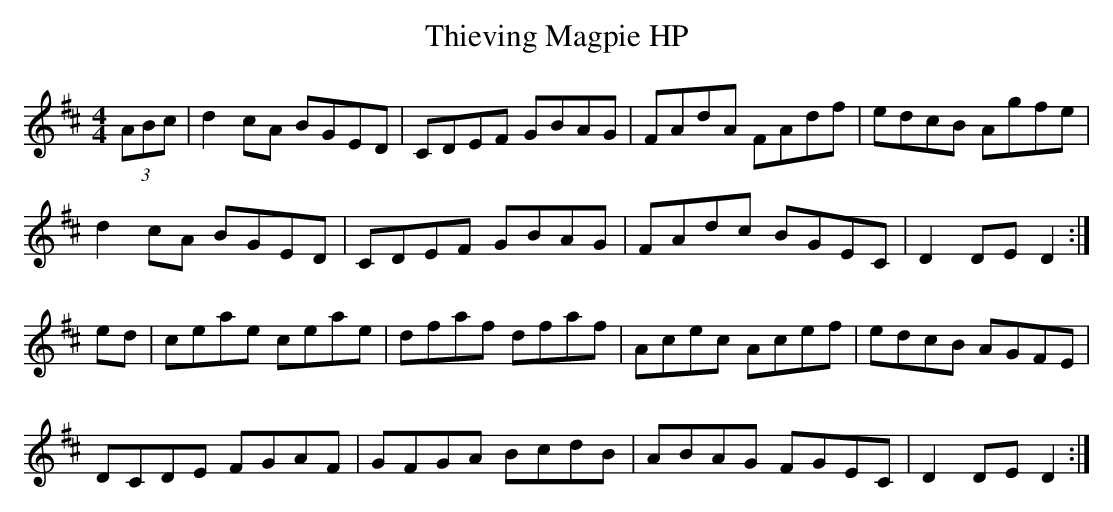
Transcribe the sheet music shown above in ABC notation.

X:1
T: Thieving Magpie HP
L: 1/8
M: 4/4
K: D
(3ABc | d2 cA BGED | CDEF GBAG | FAdA FAdf | edcB Agfe |
d2 cA BGED | CDEF GBAG | FAdc BGEC | D2 DE D2 :|
ed | ceae ceae | dfaf dfaf | Acec Acef | edcB AGFE |
DCDE FGAF | GFGA BcdB | ABAG FGEC | D2 DE D2 :|
